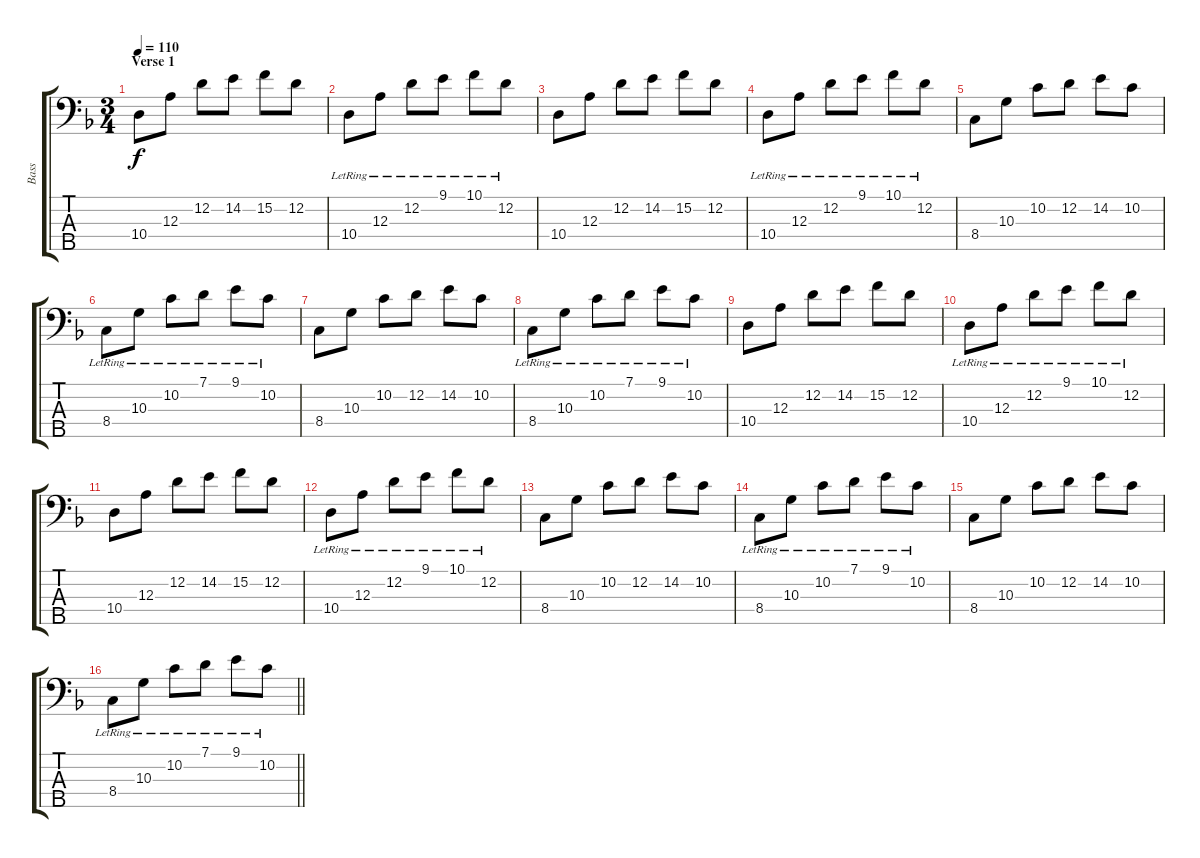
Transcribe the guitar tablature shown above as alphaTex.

\track ("Bass" "Bass") {instrument electricbassfinger}
\staff {score tabs}
\tuning (G2 D2 A1 E1 A0) {hide}
\ts (3 4)
\section ("" "Verse 1")
\tempo 110
\clef f4
\ks dminor
10.4.8{dy f} 12.3.8 12.2.8 14.2.8 15.2.8 12.2.8 |
10.4{lr}.8 12.3{lr}.8 12.2{lr}.8 9.1{lr}.8 10.1{lr}.8 12.2{lr}.8 |
10.4.8 12.3.8 12.2.8 14.2.8 15.2.8 12.2.8 |
10.4{lr}.8 12.3{lr}.8 12.2{lr}.8 9.1{lr}.8 10.1{lr}.8 12.2{lr}.8 |
8.4.8 10.3.8 10.2.8 12.2.8 14.2.8 10.2.8 |
8.4{lr}.8 10.3{lr}.8 10.2{lr}.8 7.1{lr}.8 9.1{lr}.8 10.2{lr}.8 |
8.4.8 10.3.8 10.2.8 12.2.8 14.2.8 10.2.8 |
8.4{lr}.8 10.3{lr}.8 10.2{lr}.8 7.1{lr}.8 9.1{lr}.8 10.2{lr}.8 |
10.4.8 12.3.8 12.2.8 14.2.8 15.2.8 12.2.8 |
10.4{lr}.8 12.3{lr}.8 12.2{lr}.8 9.1{lr}.8 10.1{lr}.8 12.2{lr}.8 |
10.4.8 12.3.8 12.2.8 14.2.8 15.2.8 12.2.8 |
10.4{lr}.8 12.3{lr}.8 12.2{lr}.8 9.1{lr}.8 10.1{lr}.8 12.2{lr}.8 |
8.4.8 10.3.8 10.2.8 12.2.8 14.2.8 10.2.8 |
8.4{lr}.8 10.3{lr}.8 10.2{lr}.8 7.1{lr}.8 9.1{lr}.8 10.2{lr}.8 |
8.4.8 10.3.8 10.2.8 12.2.8 14.2.8 10.2.8 |
\barLineRight lightlight
8.4{lr}.8 10.3{lr}.8 10.2{lr}.8 7.1{lr}.8 9.1{lr}.8 10.2{lr}.8
